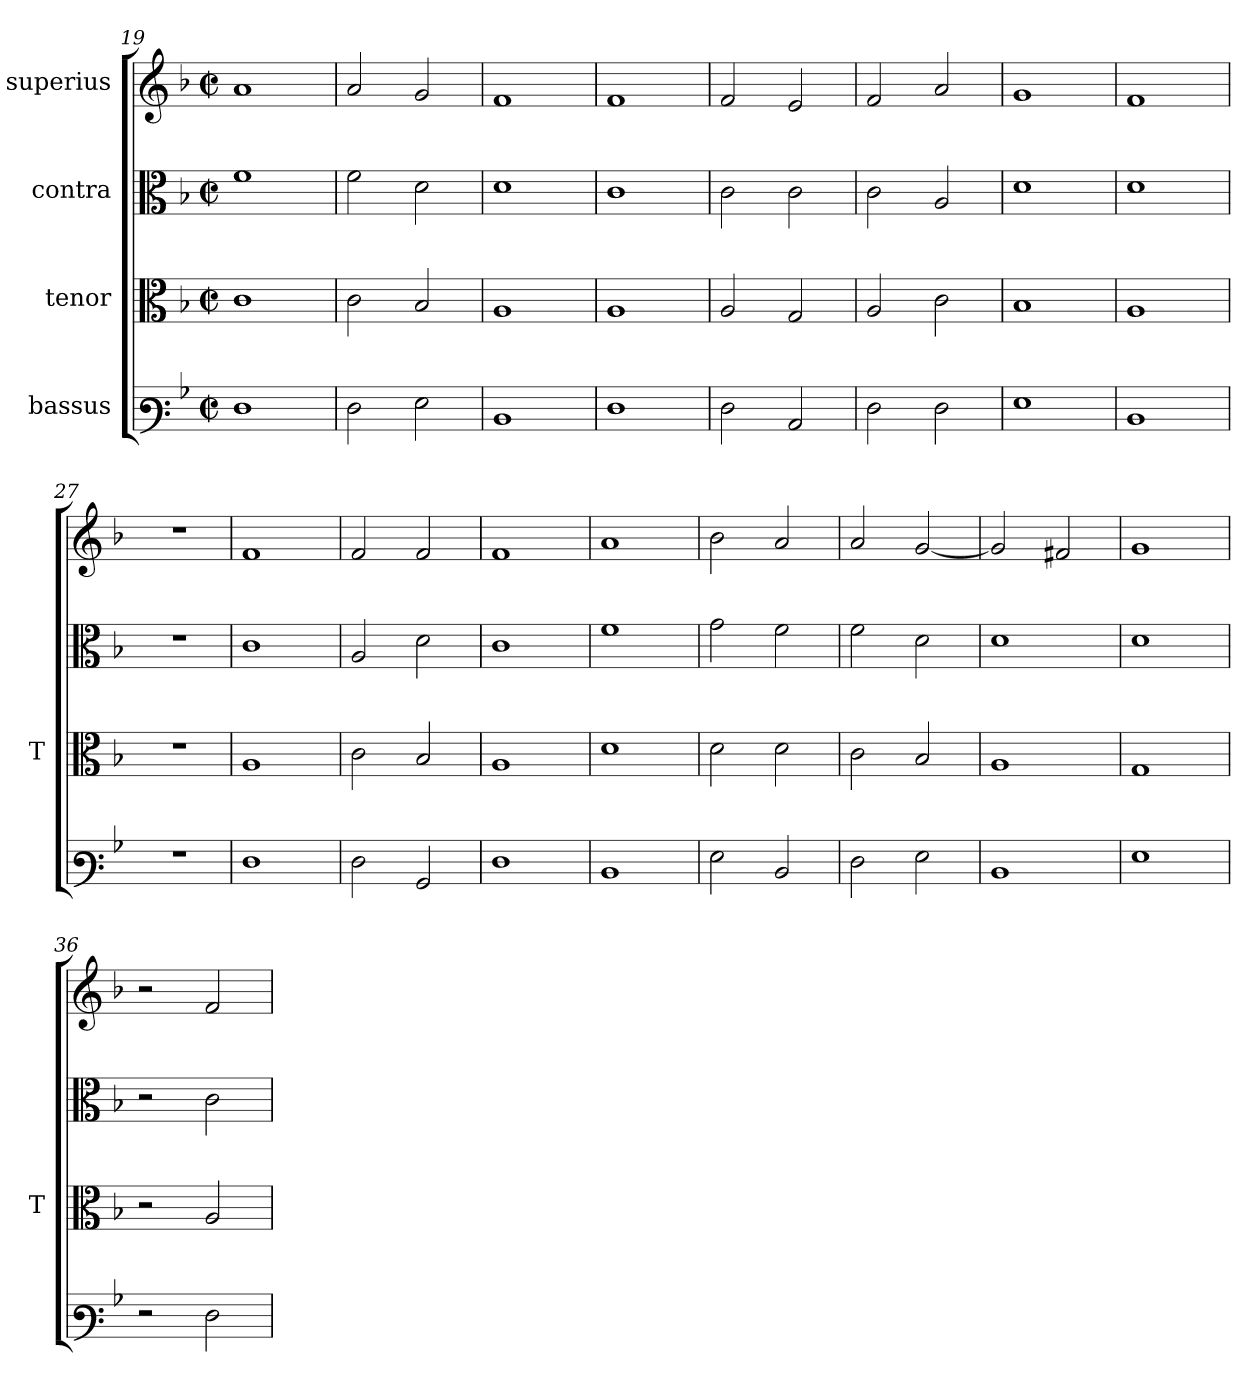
**kern	**kern	**kern	**kern
*part4	*part3	*part2	*part1
*staff4	*staff3	*staff2	*staff1
*I"bassus	*I"tenor	*I"contra	*I"superius
*	*I'T	*	*
*clefF3	*clefC3	*clefC3	*clefG2
*k[b-]	*k[b-]	*k[b-]	*k[b-]
*M2/2	*M2/2	*M2/2	*M2/2
*met(c|)	*met(c|)	*met(c|)	*met(c|)
=19	=19	=19	=19
1F	1c	1f	1a
=20	=20	=20	=20
2F	2c	2f	2a
2G	2B-	2d	2g
=21	=21	=21	=21
1D	1A	1d	1f
=22	=22	=22	=22
1F	1A	1c	1f
=23	=23	=23	=23
2F	2A	2c	2f
2C	2G	2c	2e
=24	=24	=24	=24
2F	2A	2c	2f
2F	2c	2A	2a
=25	=25	=25	=25
1G	1B-	1d	1g
=26	=26	=26	=26
1D	1A	1d	1f
=27	=27	=27	=27
1r	1r	1r	1r
=28	=28	=28	=28
1F	1A	1c	1f
=29	=29	=29	=29
2F	2c	2A	2f
2BB-	2B-	2d	2f
=30	=30	=30	=30
1F	1A	1c	1f
=31	=31	=31	=31
1D	1d	1f	1a
=32	=32	=32	=32
2G	2d	2g	2b-
2D	2d	2f	2a
=33	=33	=33	=33
2F	2c	2f	2a
2G	2B-	2d	[2g
=34	=34	=34	=34
1D	1A	1d	2g]
.	.	.	2f#X
=35	=35	=35	=35
1G	1G	1d	1g
=36	=36	=36	=36
2r	2r	2r	2r
2F	2A	2c	2f
=	=	=	=
*-	*-	*-	*-
